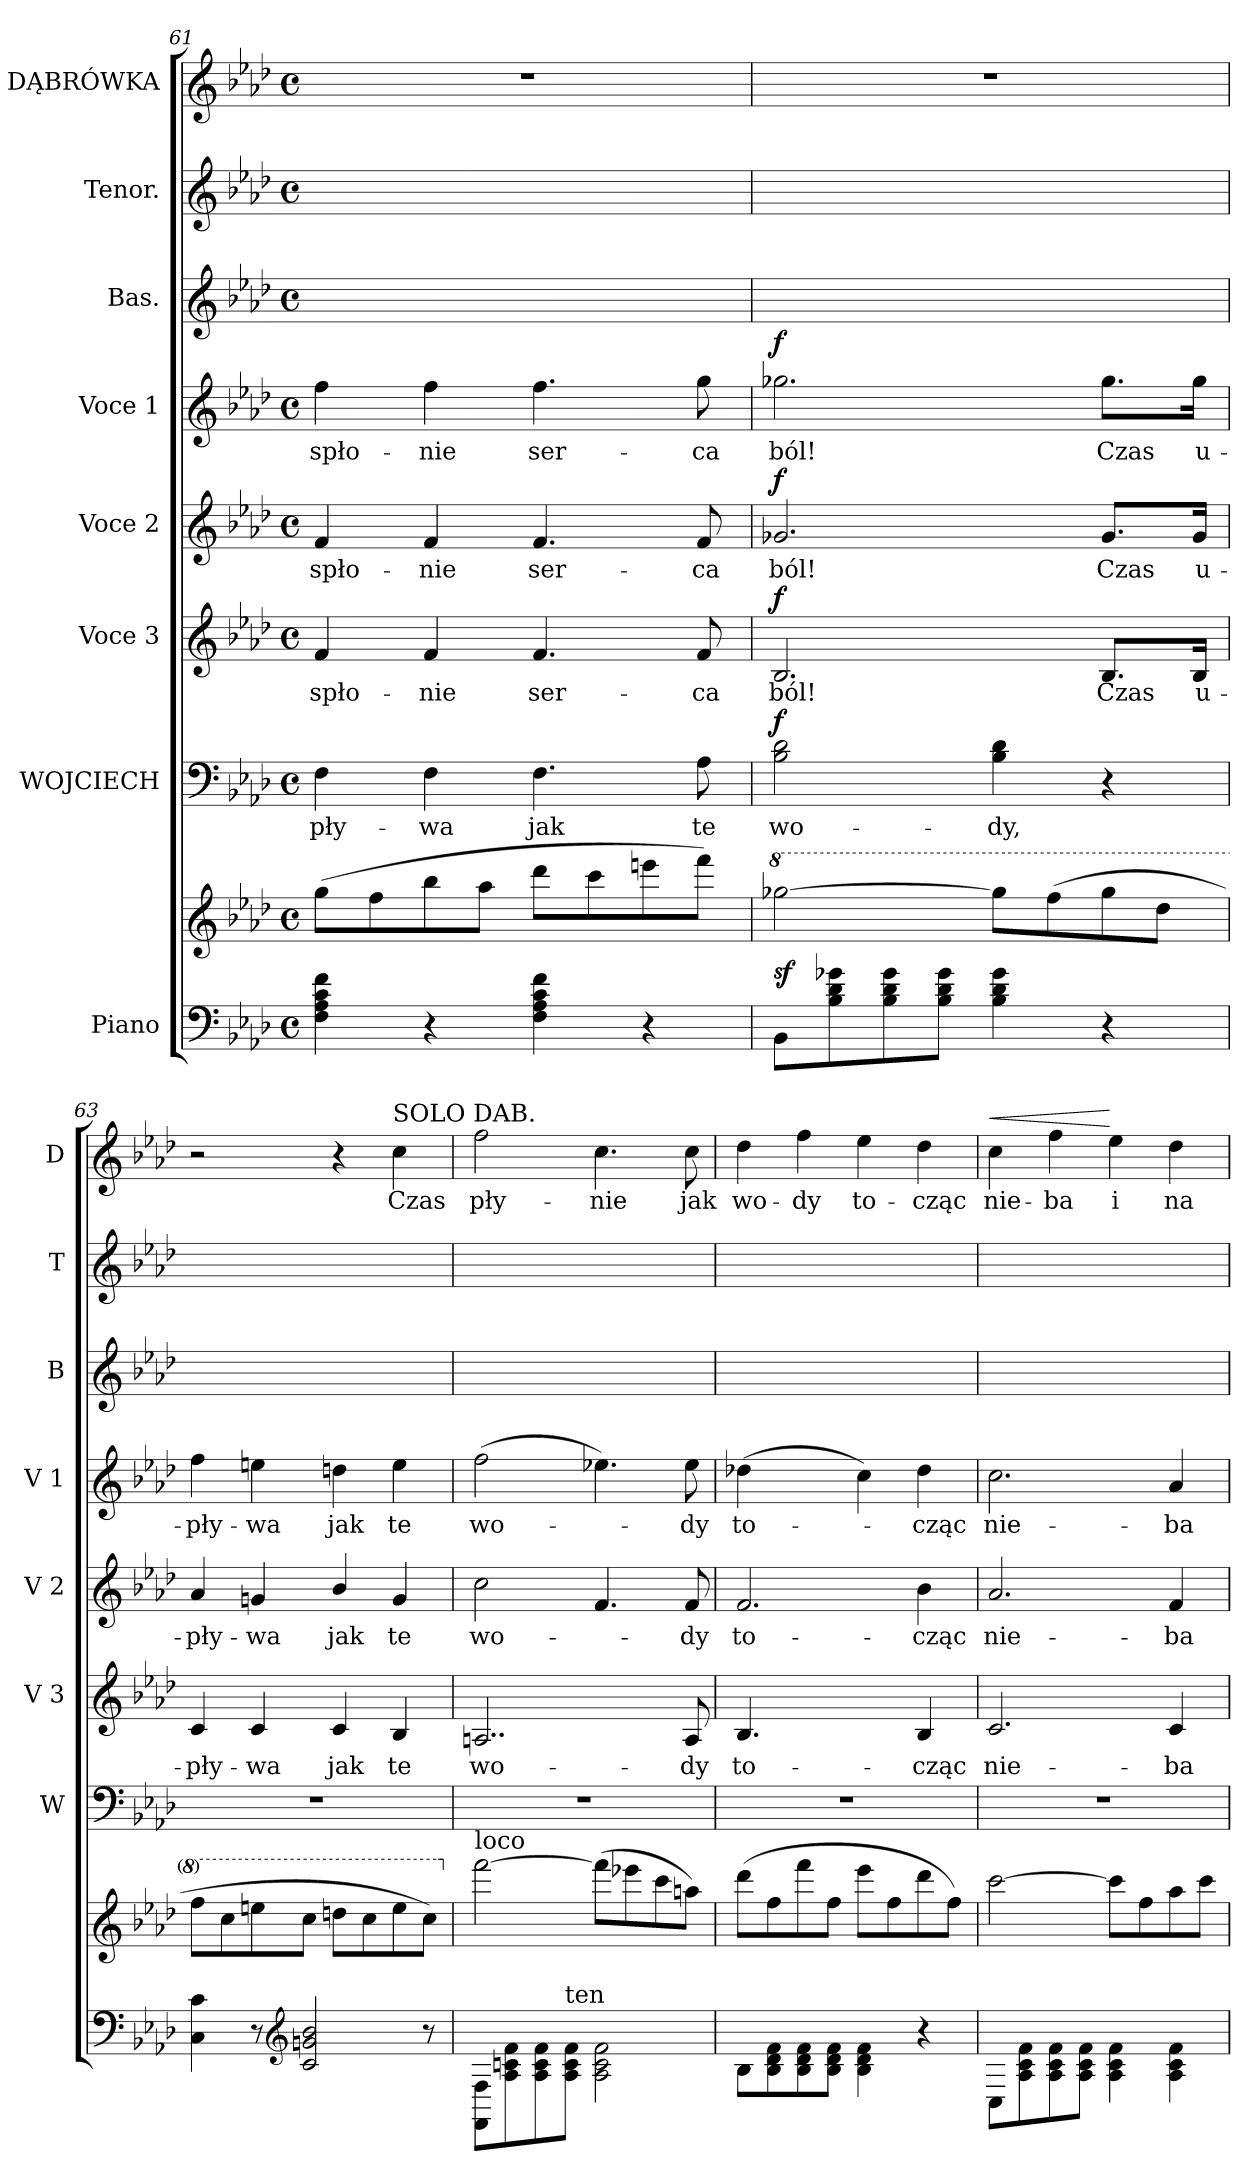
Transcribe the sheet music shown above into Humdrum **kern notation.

**kern	**kern	**dynam	**kern	**text	**dynam	**kern	**text	**dynam	**kern	**text	**dynam	**kern	**text	**dynam	**kern	**kern	**kern	**text	**dynam
*part8	*part8	*part8	*part7	*part7	*part7	*part6	*part6	*part6	*part5	*part5	*part5	*part4	*part4	*part4	*part3	*part2	*part1	*part1	*part1
*staff9	*staff8	*staff8/9	*staff7	*staff7	*staff7	*staff6	*staff6	*staff6	*staff5	*staff5	*staff5	*staff4	*staff4	*staff4	*staff3	*staff2	*staff1	*staff1	*staff1
*I"Piano	*	*	*I"WOJCIECH	*	*	*I"Voce 3	*	*	*I"Voce 2	*	*	*I"Voce 1	*	*	*I"Bas.	*I"Tenor.	*I"DĄBRÓWKA	*	*
*	*	*	*I'W	*	*	*I'V 3	*	*	*I'V 2	*	*	*I'V 1	*	*	*I'B	*I'T	*I'D	*	*
*clefF4	*clefG2	*	*clefF4	*	*	*clefG2	*	*	*clefG2	*	*	*clefG2	*	*	*clefG2	*clefG2	*clefG2	*	*
*k[b-e-a-d-]	*k[b-e-a-d-]	*	*k[b-e-a-d-]	*	*	*k[b-e-a-d-]	*	*	*k[b-e-a-d-]	*	*	*k[b-e-a-d-]	*	*	*k[b-e-a-d-]	*k[b-e-a-d-]	*k[b-e-a-d-]	*	*
*M4/4	*M4/4	*	*M4/4	*	*	*M4/4	*	*	*M4/4	*	*	*M4/4	*	*	*M4/4	*M4/4	*M4/4	*	*
*met(c)	*met(c)	*	*met(c)	*	*	*met(c)	*	*	*met(c)	*	*	*met(c)	*	*	*met(c)	*met(c)	*met(c)	*	*
=61	=61	=61	=61	=61	=61	=61	=61	=61	=61	=61	=61	=61	=61	=61	=61	=61	=61	=61	=61
4F\ 4A-\ 4c\ 4f\	(8gg\L	.	4F\	-pły-	.	4f/	spło-	.	4f/	spło-	.	4ff\	spło-	.	1ryy	1ryy	1r	.	.
.	8ff\	.	.	.	.	.	.	.	.	.	.	.	.	.	.	.	.	.	.
4r	8bb-\	.	4F\	-wa	.	4f/	-nie	.	4f/	-nie	.	4ff\	-nie	.	.	.	.	.	.
.	8aa-\J	.	.	.	.	.	.	.	.	.	.	.	.	.	.	.	.	.	.
4F\ 4A-\ 4c\ 4f\	8ddd-\L	.	4.F\	jak	.	4.f/	ser-	.	4.f/	ser-	.	4.ff\	ser-	.	.	.	.	.	.
.	8ccc\	.	.	.	.	.	.	.	.	.	.	.	.	.	.	.	.	.	.
4r	8eeen\	.	.	.	.	.	.	.	.	.	.	.	.	.	.	.	.	.	.
.	8fff\J)	.	8A-\	te	.	8f/	-ca	.	8f/	-ca	.	8gg\	-ca	.	.	.	.	.	.
=62	=62	=62	=62	=62	=62	=62	=62	=62	=62	=62	=62	=62	=62	=62	=62	=62	=62	=62	=62
*	*8va	*	*	*	*	*	*	*	*	*	*	*	*	*	*	*	*	*	*
!	!	!	!	!	!LO:DY:a	!	!	!LO:DY:a	!	!	!LO:DY:a	!	!	!LO:DY:a	!	!	!	!	!
8BB-\L	[2ggg-X\	sf	2B-\ 2d-\	wo-	f	2.B-/	ból!	f	2.g-X/	ból!	f	2.gg-X\	ból!	f	1ryy	1ryy	1r	.	.
8B-\ 8d-\ 8g-X\	.	.	.	.	.	.	.	.	.	.	.	.	.	.	.	.	.	.	.
8B-\ 8d-\ 8g-\	.	.	.	.	.	.	.	.	.	.	.	.	.	.	.	.	.	.	.
8B-\ 8d-\ 8g-\J	.	.	.	.	.	.	.	.	.	.	.	.	.	.	.	.	.	.	.
4B-\ 4d-\ 4g-\	8ggg-\L]	.	4B-\ 4d-\	-dy,	.	.	.	.	.	.	.	.	.	.	.	.	.	.	.
.	(8fff\	.	.	.	.	.	.	.	.	.	.	.	.	.	.	.	.	.	.
4r	8ggg-\	.	4r	.	.	8.B-/L	Czas	.	8.g-/L	Czas	.	8.gg-\L	Czas	.	.	.	.	.	.
.	8ddd-\J	.	.	.	.	.	.	.	.	.	.	.	.	.	.	.	.	.	.
.	.	.	.	.	.	16B-/Jk	u-	.	16g-/Jk	u-	.	16gg-\Jk	u-	.	.	.	.	.	.
=63	=63	=63	=63	=63	=63	=63	=63	=63	=63	=63	=63	=63	=63	=63	=63	=63	=63	=63	=63
4C\ 4c\	8fff\L	.	1r	.	.	4c/	-pły-	.	4a-/	-pły-	.	4ff\	-pły-	.	1ryy	1ryy	2r	.	.
.	8ccc\	.	.	.	.	.	.	.	.	.	.	.	.	.	.	.	.	.	.
8r	8eeen\	.	.	.	.	4c/	-wa	.	4gn/	-wa	.	4een\	-wa	.	.	.	.	.	.
*clefG2	*	*	*	*	*	*	*	*	*	*	*	*	*	*	*	*	*	*	*
2c/ 2gn/ 2b-/	8ccc\J	.	.	.	.	.	.	.	.	.	.	.	.	.	.	.	.	.	.
.	8dddn\L	.	.	.	.	4c/	jak	.	4b-/	jak	.	4ddn\	jak	.	.	.	4r	.	.
.	8ccc\	.	.	.	.	.	.	.	.	.	.	.	.	.	.	.	.	.	.
!	!	!	!	!	!	!	!	!	!	!	!	!	!	!	!	!	!LO:TX:a:t=SOLO DAB.	!	!
.	8eee\	.	.	.	.	4B-/	te	.	4g/	te	.	4ee\	te	.	.	.	4cc\	Czas	.
8r	8ccc\J)	.	.	.	.	.	.	.	.	.	.	.	.	.	.	.	.	.	.
=64	=64	=64	=64	=64	=64	=64	=64	=64	=64	=64	=64	=64	=64	=64	=64	=64	=64	=64	=64
*	*X8va	*	*	*	*	*	*	*	*	*	*	*	*	*	*	*	*	*	*
!	!LO:TX:a:t=loco	!	!	!	!	!	!	!	!	!	!	!	!	!	!	!	!	!	!
8FF\ 8F\L	[2fff\	.	1r	.	.	2..An/	wo-	.	2cc\	wo-	.	(2ff\	wo-	.	1ryy	1ryy	2ff\	pły-	.
8A-\ 8cn\ 8f\	.	.	.	.	.	.	.	.	.	.	.	.	.	.	.	.	.	.	.
8A-\ 8c\ 8f\	.	.	.	.	.	.	.	.	.	.	.	.	.	.	.	.	.	.	.
!LO:TX:a:t=ten	!	!	!	!	!	!	!	!	!	!	!	!	!	!	!	!	!	!	!
8A-\ 8c\ 8f\J	.	.	.	.	.	.	.	.	.	.	.	.	.	.	.	.	.	.	.
2A-\ 2c\ 2f\	(8fff\L]	.	.	.	.	.	.	.	4.f/	.	.	4.ee-X\)	.	.	.	.	4.cc\	-nie	.
.	8eee-X\	.	.	.	.	.	.	.	.	.	.	.	.	.	.	.	.	.	.
.	8ccc\	.	.	.	.	.	.	.	.	.	.	.	.	.	.	.	.	.	.
.	8aan\J)	.	.	.	.	8A/	-dy	.	8f/	-dy	.	8ee-\	-dy	.	.	.	8cc\	jak	.
=65	=65	=65	=65	=65	=65	=65	=65	=65	=65	=65	=65	=65	=65	=65	=65	=65	=65	=65	=65
!	!	!	!	!	!	!LO:N:vis=4.	!	!	!	!	!	!LO:N:vis=4	!	!	!	!	!	!	!
8B-\L	(8ddd-\L	.	1r	.	.	2.B-/	to-	.	2.f/	to-	.	(2dd-X\	to-	.	1ryy	1ryy	4dd-\	wo-	.
8B-\ 8d-\ 8f\	8ff\	.	.	.	.	.	.	.	.	.	.	.	.	.	.	.	.	.	.
8B-\ 8d-\ 8f\	8fff\	.	.	.	.	.	.	.	.	.	.	.	.	.	.	.	4ff\	-dy	.
8B-\ 8d-\ 8f\J	8ff\J	.	.	.	.	.	.	.	.	.	.	.	.	.	.	.	.	.	.
4B-\ 4d-\ 4f\	8eee-\L	.	.	.	.	.	.	.	.	.	.	4cc\)	.	.	.	.	4ee-\	to-	.
.	8ff\	.	.	.	.	.	.	.	.	.	.	.	.	.	.	.	.	.	.
4r	8ddd-\	.	.	.	.	4B-/	-cząc	.	4b-\	-cząc	.	4dd-\	-cząc	.	.	.	4dd-\	-cząc	.
.	8ff\J)	.	.	.	.	.	.	.	.	.	.	.	.	.	.	.	.	.	.
=66	=66	=66	=66	=66	=66	=66	=66	=66	=66	=66	=66	=66	=66	=66	=66	=66	=66	=66	=66
!	!	!	!	!	!	!	!	!	!	!	!	!	!	!	!	!	!	!	!LO:HP:a
8C\L	[2ccc\	.	1r	.	.	2.c/	nie-	.	2.a-/	nie-	.	2.cc\	nie-	.	1ryy	1ryy	4cc\	nie-	<
8A-\ 8c\ 8f\	.	.	.	.	.	.	.	.	.	.	.	.	.	.	.	.	.	.	.
8A-\ 8c\ 8f\	.	.	.	.	.	.	.	.	.	.	.	.	.	.	.	.	4ff\	-ba	.
8A-\ 8c\ 8f\J	.	.	.	.	.	.	.	.	.	.	.	.	.	.	.	.	.	.	.
4A-\ 4c\ 4f\	8ccc\L]	.	.	.	.	.	.	.	.	.	.	.	.	.	.	.	4ee-\	i	[
.	8ff\	.	.	.	.	.	.	.	.	.	.	.	.	.	.	.	.	.	.
4A-\ 4c\ 4f\	8aa-\	.	.	.	.	4c/	-ba	.	4f/	-ba	.	4a-/	-ba	.	.	.	4dd-\	na-	.
.	8ccc\J	.	.	.	.	.	.	.	.	.	.	.	.	.	.	.	.	.	.
=	=	=	=	=	=	=	=	=	=	=	=	=	=	=	=	=	=	=	=
*-	*-	*-	*-	*-	*-	*-	*-	*-	*-	*-	*-	*-	*-	*-	*-	*-	*-	*-	*-
